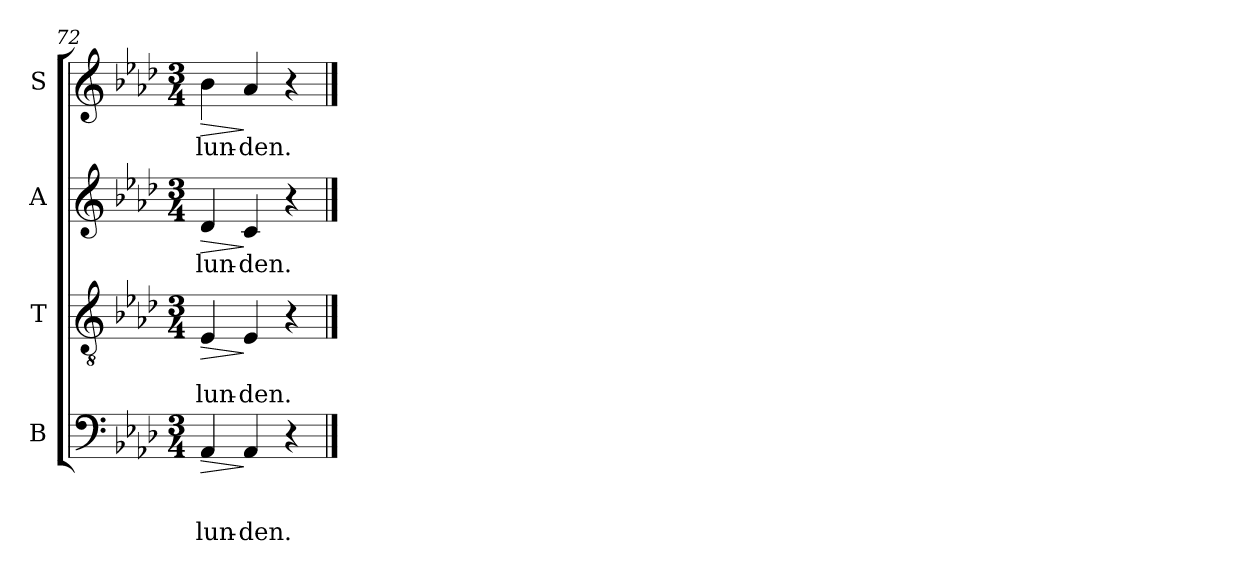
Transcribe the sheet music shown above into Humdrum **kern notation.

**kern	**text	**text	**text	**dynam	**kern	**text	**text	**dynam	**kern	**text	**dynam	**kern	**text	**dynam
*part4	*part4	*part4	*part4	*part4	*part3	*part3	*part3	*part3	*part2	*part2	*part2	*part1	*part1	*part1
*staff4	*staff4	*staff4	*staff4	*staff4	*staff3	*staff3	*staff3	*staff3	*staff2	*staff2	*staff2	*staff1	*staff1	*staff1
*I"B	*	*	*	*	*I"T	*	*	*	*I"A	*	*	*I"S	*	*
*clefF4	*	*	*	*	*clefGv2	*	*	*	*clefG2	*	*	*clefG2	*	*
*k[b-e-a-d-]	*	*	*	*	*k[b-e-a-d-]	*	*	*	*k[b-e-a-d-]	*	*	*k[b-e-a-d-]	*	*
*A-:	*	*	*	*	*A-:	*	*	*	*A-:	*	*	*A-:	*	*
*M3/4	*	*	*	*	*M3/4	*	*	*	*M3/4	*	*	*M3/4	*	*
=72	=72	=72	=72	=72	=72	=72	=72	=72	=72	=72	=72	=72	=72	=72
!	!	!	!LO:LY:b	!LO:HP:b	!	!	!LO:LY:b	!LO:HP:b	!	!LO:LY:b	!LO:HP:b	!	!LO:LY:b	!LO:HP:b
4AA-/	.	.	lun-	>	4E-/	.	lun-	>	4d-/	lun-	>	4b-\	lun-	>
!	!	!	!LO:LY:b	!	!	!	!LO:LY:b	!	!	!LO:LY:b	!	!	!LO:LY:b	!
4AA-/	.	.	-den.	]	4E-/	.	-den.	]	4c/	-den.	]	4a-/	-den.	]
4r	.	.	.	.	4r	.	.	.	4r	.	.	4r	.	.
==	==	==	==	==	==	==	==	==	==	==	==	==	==	==
*-	*-	*-	*-	*-	*-	*-	*-	*-	*-	*-	*-	*-	*-	*-
